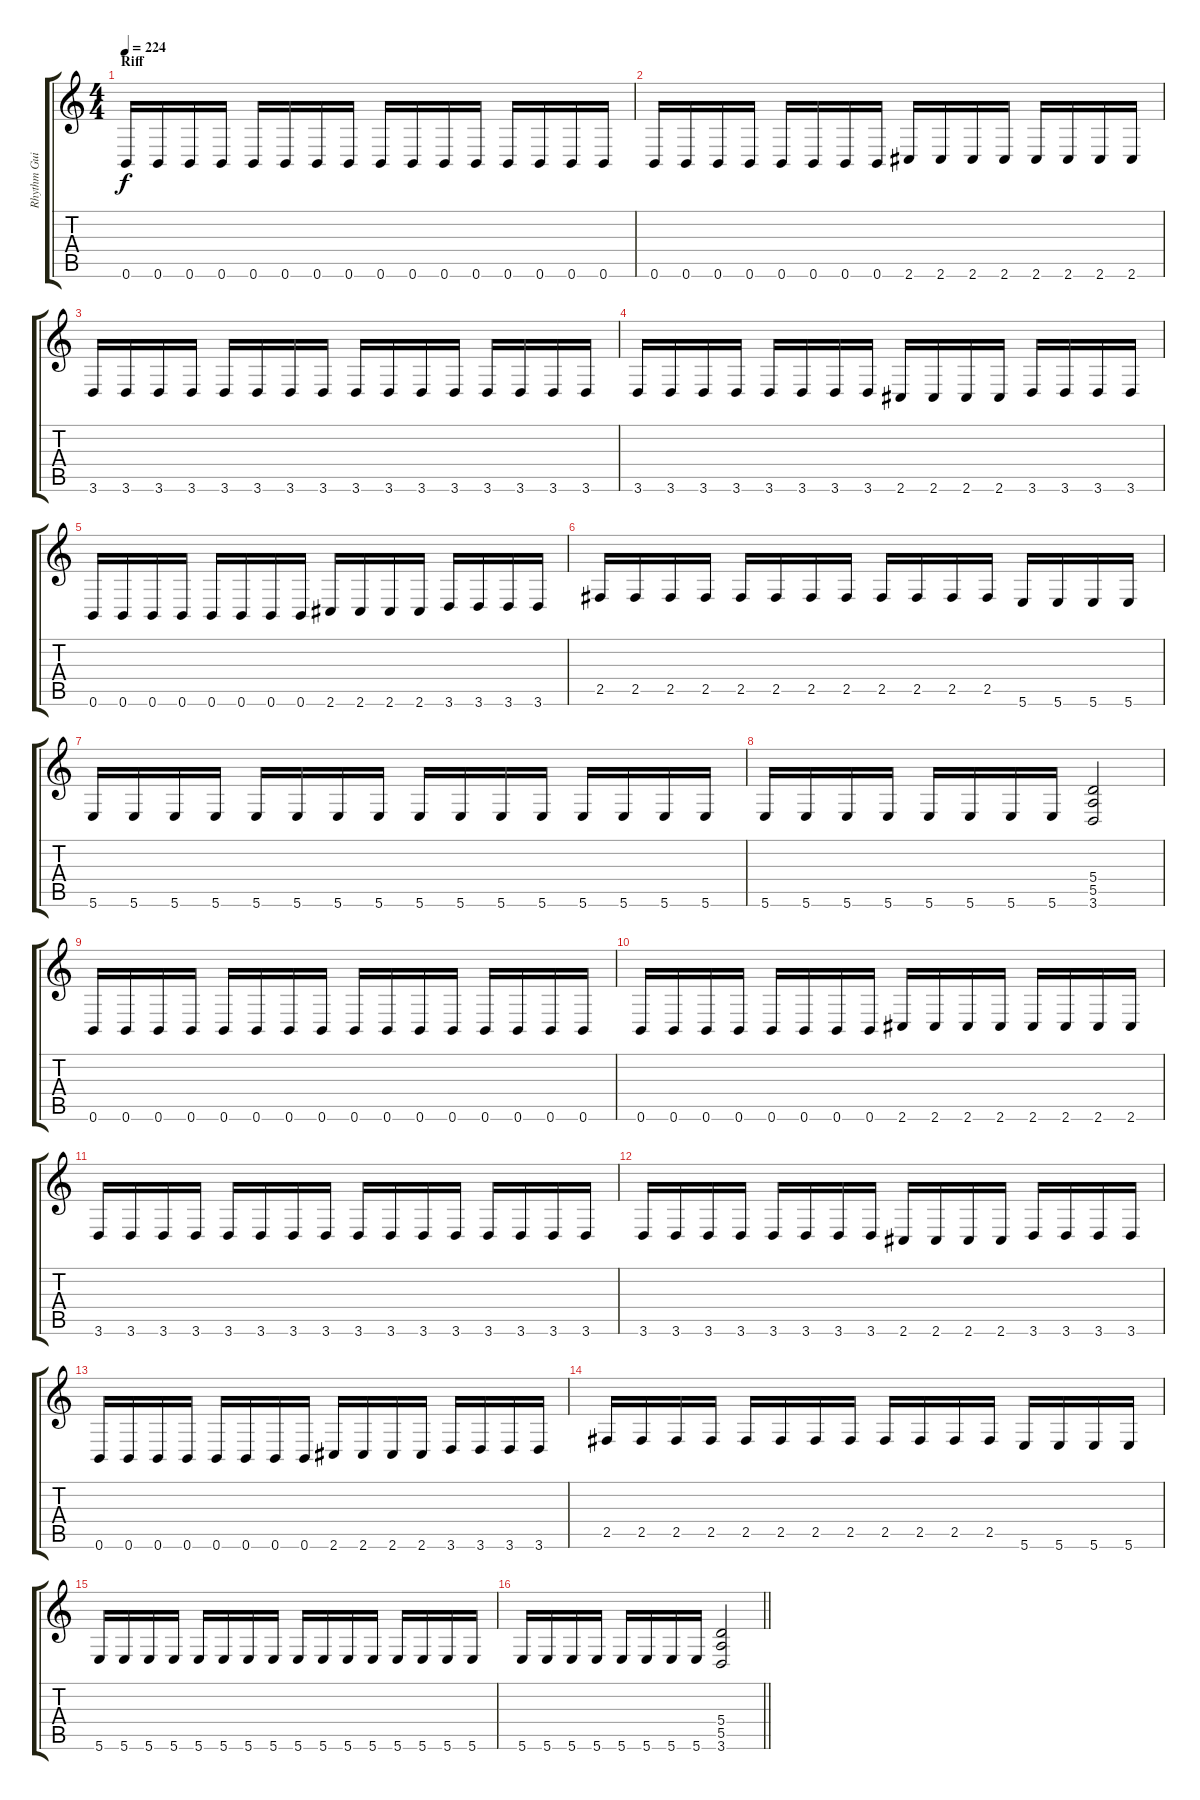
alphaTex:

\track ("Rhythm Guitar I" "Rhythm Gui") {instrument distortionguitar}
\staff {score tabs}
\tuning (B3 Gb3 D3 A2 E2 B1) {hide}
\ts (4 4)
\section ("" "Riff")
\tempo 224
\clef g2
\ks c
0.6.16{dy f} 0.6.16 0.6.16 0.6.16 0.6.16 0.6.16 0.6.16 0.6.16 0.6.16 0.6.16 0.6.16 0.6.16 0.6.16 0.6.16 0.6.16 0.6.16 |
0.6.16 0.6.16 0.6.16 0.6.16 0.6.16 0.6.16 0.6.16 0.6.16 2.6.16 2.6.16 2.6.16 2.6.16 2.6.16 2.6.16 2.6.16 2.6.16 |
3.6.16 3.6.16 3.6.16 3.6.16 3.6.16 3.6.16 3.6.16 3.6.16 3.6.16 3.6.16 3.6.16 3.6.16 3.6.16 3.6.16 3.6.16 3.6.16 |
3.6.16 3.6.16 3.6.16 3.6.16 3.6.16 3.6.16 3.6.16 3.6.16 2.6.16 2.6.16 2.6.16 2.6.16 3.6.16 3.6.16 3.6.16 3.6.16 |
0.6.16 0.6.16 0.6.16 0.6.16 0.6.16 0.6.16 0.6.16 0.6.16 2.6.16 2.6.16 2.6.16 2.6.16 3.6.16 3.6.16 3.6.16 3.6.16 |
2.5.16 2.5.16 2.5.16 2.5.16 2.5.16 2.5.16 2.5.16 2.5.16 2.5.16 2.5.16 2.5.16 2.5.16 5.6.16 5.6.16 5.6.16 5.6.16 |
5.6.16 5.6.16 5.6.16 5.6.16 5.6.16 5.6.16 5.6.16 5.6.16 5.6.16 5.6.16 5.6.16 5.6.16 5.6.16 5.6.16 5.6.16 5.6.16 |
5.6.16 5.6.16 5.6.16 5.6.16 5.6.16 5.6.16 5.6.16 5.6.16 (5.4 5.5 3.6).2 |
0.6.16 0.6.16 0.6.16 0.6.16 0.6.16 0.6.16 0.6.16 0.6.16 0.6.16 0.6.16 0.6.16 0.6.16 0.6.16 0.6.16 0.6.16 0.6.16 |
0.6.16 0.6.16 0.6.16 0.6.16 0.6.16 0.6.16 0.6.16 0.6.16 2.6.16 2.6.16 2.6.16 2.6.16 2.6.16 2.6.16 2.6.16 2.6.16 |
3.6.16 3.6.16 3.6.16 3.6.16 3.6.16 3.6.16 3.6.16 3.6.16 3.6.16 3.6.16 3.6.16 3.6.16 3.6.16 3.6.16 3.6.16 3.6.16 |
3.6.16 3.6.16 3.6.16 3.6.16 3.6.16 3.6.16 3.6.16 3.6.16 2.6.16 2.6.16 2.6.16 2.6.16 3.6.16 3.6.16 3.6.16 3.6.16 |
0.6.16 0.6.16 0.6.16 0.6.16 0.6.16 0.6.16 0.6.16 0.6.16 2.6.16 2.6.16 2.6.16 2.6.16 3.6.16 3.6.16 3.6.16 3.6.16 |
2.5.16 2.5.16 2.5.16 2.5.16 2.5.16 2.5.16 2.5.16 2.5.16 2.5.16 2.5.16 2.5.16 2.5.16 5.6.16 5.6.16 5.6.16 5.6.16 |
5.6.16 5.6.16 5.6.16 5.6.16 5.6.16 5.6.16 5.6.16 5.6.16 5.6.16 5.6.16 5.6.16 5.6.16 5.6.16 5.6.16 5.6.16 5.6.16 |
\barLineRight lightlight
5.6.16 5.6.16 5.6.16 5.6.16 5.6.16 5.6.16 5.6.16 5.6.16 (5.4 5.5 3.6).2
